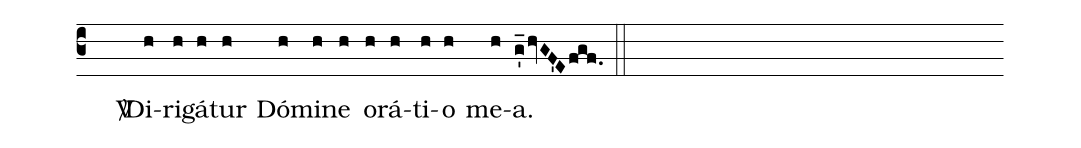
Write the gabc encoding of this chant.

%%
(c3) () <sp>V/</sp>()  Di(h)ri(h)gá(h)tur(h) Dó(h)mi(h)ne(h) o(h)rá(h)ti(h)o(h) me(h)a.(g_'hvGF'Efgf.)
(::)
